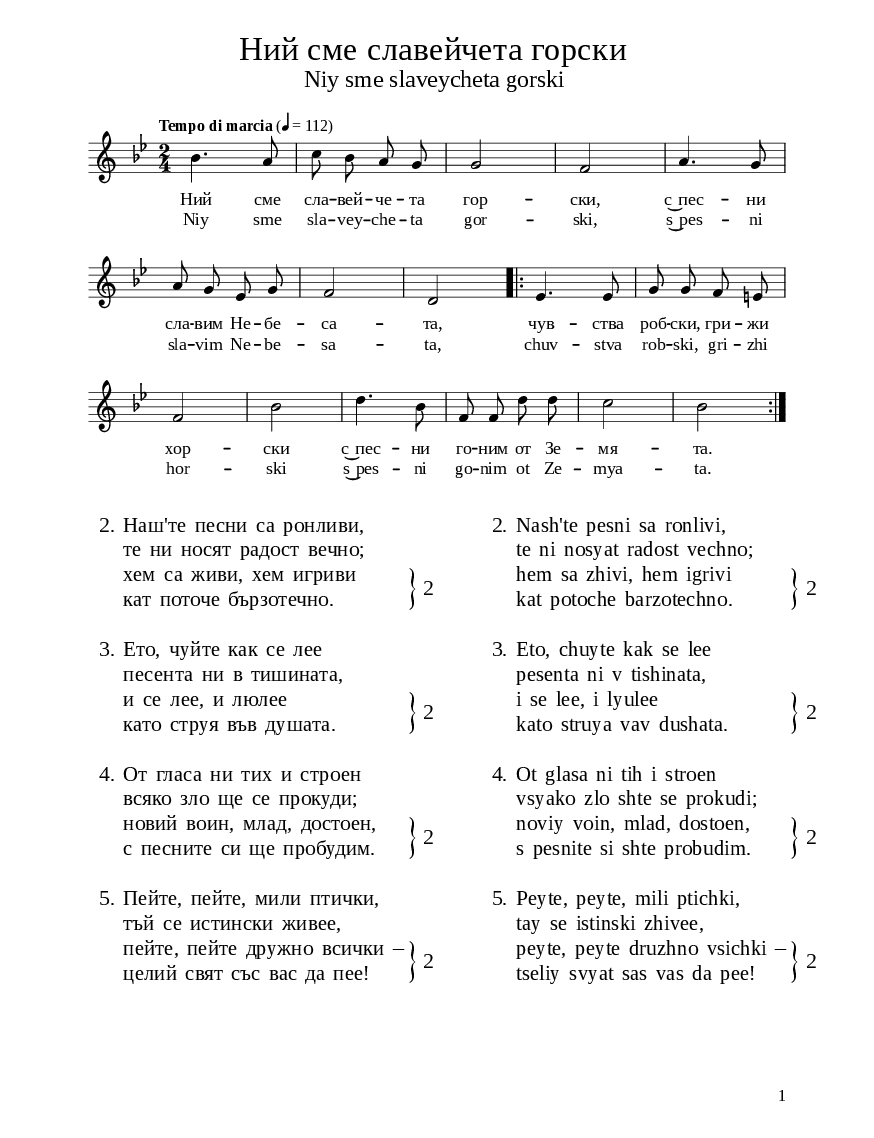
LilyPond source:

\version "2.22.1"

% include paper part and global functions
\include "include/globals.ily"
"rightBraces049" = \markup {
  \column {
    % repeat braces
    \translate #'(0 . -5.5 )
    \right-brace #20

    \translate #'(0 . -10.0 )
    \right-brace #20

    \translate #'(0 . -10.0 )
    \right-brace #20

    \translate #'(0 . -10.0 )
    \right-brace #20
  }
  \column {
    % repeat numbers
    \translate #'(0 . -6.1 )
    2

    \translate #'(0 . -12.0 )
    2

    \translate #'(0 . -12.0 )
    2

    \translate #'(0 . -12.0 )
    2
  }
}

\bookpart {
  \include "include/bookpart-paper.ily"
  \score {
    \include "include/score-layout.ily"

    \new Voice \absolute  {
      \clef treble
      \key g \minor
      \time 2/4
      \tempoFunc "Tempo di marcia" 4 "112"
      \autoBeamOff
      \autoBeamOff

      bes'4. a'8 | c''8 bes' a' g' |  g'2 |  f'2 | a'4. g'8 \break |
      a'8 g' es' g' |  f'2 |  d'2 \repeat volta 2 {
        es'4. es'8 | g'8 g' f' e' \break |
        f'2 | bes'2 d''4. bes'8 | f'8 f' d'' d'' | c''2  bes'2 |\break
      }
    }

    \addlyrics {
      Ний сме сла -- вей -- че -- та гор -- ски, с~пес -- ни
      сла -- вим Не -- бе -- са -- та, чув -- ства роб -- ски, гри -- жи
      хор -- ски с~пес -- ни го -- ним от Зе -- мя -- та.
    }

    \addlyrics {
      Niy sme sla -- vey -- che -- ta gor -- ski, s~pes -- ni
      sla -- vim Ne -- be -- sa -- ta, chuv -- stva rob -- ski, gri -- zhi
      hor -- ski s~pes -- ni go -- nim ot Ze -- mya -- ta.
    }

    \header {
      title = \titleFunc "Ний сме славейчета горски " "Niy sme slaveycheta gorski "
    }

    \midi{}

  } % score

  \markup \fontsize #bgCoupletFontSize {
    \hspace #1
    \override #`(baseline-skip . ,bgCoupletBaselineSkip)
    \column {

      \line { 2.  Наш'те песни са ронливи,}

      \line {   "   " те ни носят радост вечно; }

      \line {   "   "  хем са живи, хем игриви}

      \line {   "   " кат поточе бързотечно.}
      \line {   "   " }

      \line {   3. Ето, чуйте как се лее}

      \line {   "   " песента ни в тишината,}

      \line {   "   " и се лее, и люлее}

      \line {   "   " като струя във душата.}
      \line {   "   " }

      \line {   4. От гласа ни тих и строен}

      \line {   "   " всяко зло ще се прокуди;}

      \line {   "   "новий воин, млад, достоен, }

      \line {   "   " с песните си ще пробудим.}
      \line {   "   " }

      \line {   5. Пейте, пейте, мили птички,}

      \line {   "   "тъй се истински живее,}

      \line {   "   "пейте, пейте дружно всички – }

      \line {   "   " целий свят със вас да пее! }
    } \"rightBraces049"

    \hspace #5
    \override #`(baseline-skip . ,bgCoupletBaselineSkip)
    \column {
      \line { 2.  Nash'te pesni sa ronlivi,}

      \line {   "   " te ni nosyat radost vechno; }

      \line {   "   "  hem sa zhivi, hem igrivi}

      \line {   "   " kat potoche barzotechno.}
      \line {   "   " }

      \line {   3. Eto, chuyte kak se lee}

      \line {   "   " pesenta ni v tishinata,}

      \line {   "   " i se lee, i lyulee}

      \line {   "   " kato struya vav dushata.}
      \line {   "   " }

      \line {   4. Ot glasa ni tih i stroen}

      \line {   "   " vsyako zlo shte se prokudi;}

      \line {   "   "noviy voin,  mlad, dostoen, }

      \line {   "   " s pesnite si shte probudim.}
      \line {   "   " }

      \line {   5. Peyte, peyte, mili ptichki,}

      \line {   "   "tay se istinski zhivee,}

      \line {   "   "peyte, peyte druzhno vsichki – }

      \line {   "   " tseliy svyat sas vas da pee! }
    } %column
    \"rightBraces049"
  } % markup

  \pageBreak

  % include foreign translation(s) of the song
  \version "2.22.1"

\markup \fill-line { \fontsize #deTitleFontSize "Wir sind die Nachtigallen des Waldes" }
\markup \null
\markup \null
\markup \fontsize #deCoupletFontSize {
  \hspace #10
  \override #`(baseline-skip . ,deCoupletBaselineSkip)

  \column {
    \line { " " }

    \line { 1. Wir sind die Nachtigallen des Waldes,}

    \line { "   "mit Liedern preisen wir den Himmel. }

    \line { "   "sklavische Gefühle und menschliche Sorgen}

    \line { "   "vertreiben wir mit Liedern.}

    \line { " " }
    \line { 2. Unsere Lieder sind schwungvoll, }

    \line { "   "sie bringen uns ewig Freude;}

    \line { "   "sie sind sowohl lebhaft als auch spielerisch}

    \line { "   "wie ein schnell fließendes Bächlein.}

    \line { " " }
    \line { 3. Nun, hört, wie unser Lied }

    \line { "   "in der Stille fließt -}

    \line { "   "es fließt und es wiegt wie}

    \line { "   "ein Strom in der Seele.}

    \line { " " }
    \line { 4. Durch unsere ruhige und aufrichtige Stimme}

    \line { "   "wird alles Böse gebannt; }

    \line { "   "einen neuen Soldaten, jung und gerecht, }

    \line { "   "werden wir durch unsere Lieder erwecken.}

    \line { " " }

    \line { 5. Singt, singt ihr süßen Vögel, }

    \line { "   "nur so lebt man wahrhaftig; }

    \line { "   "singt, singt alle zusammen, }

    \line { "   "auf dass die ganze Welt mit euch singe!}


  }

}


} % bookpart
